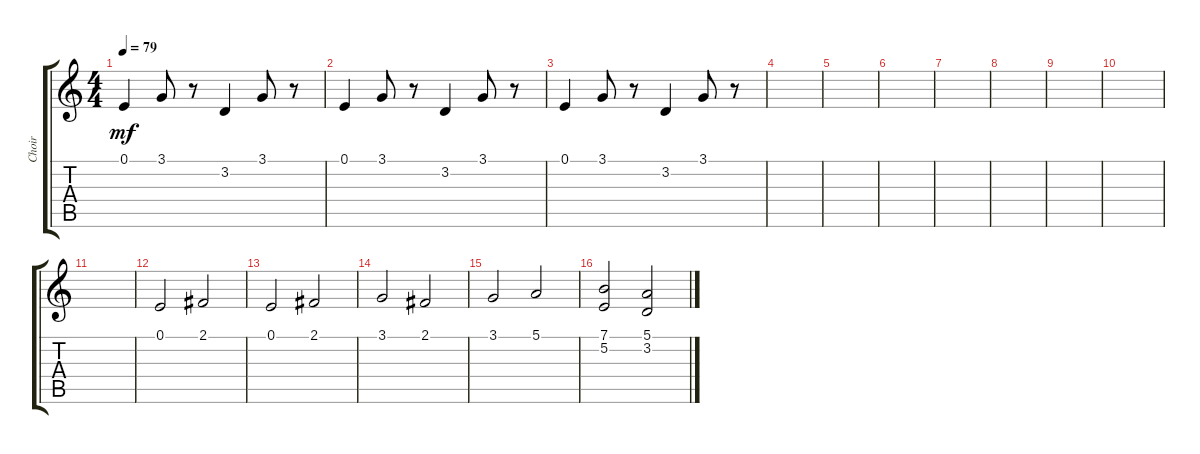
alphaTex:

\track ("Choir" "Choir") {instrument choiraahs}
\staff {score tabs}
\tuning (E4 B3 G3 D3 A2 E2) {hide}
\ts (4 4)
\tempo 79
\clef g2
\ks c
0.1.4{dy mf} 3.1.8 r.8 3.2.4 3.1.8 r.8 |
0.1.4 3.1.8 r.8 3.2.4 3.1.8 r.8 |
0.1.4 3.1.8 r.8 3.2.4 3.1.8 r.8 |
|
|
|
|
|
|
|
|
0.1.2 2.1.2 |
0.1.2 2.1.2 |
3.1.2 2.1.2 |
3.1.2 5.1.2 |
(7.1 5.2).2 (5.1 3.2).2
